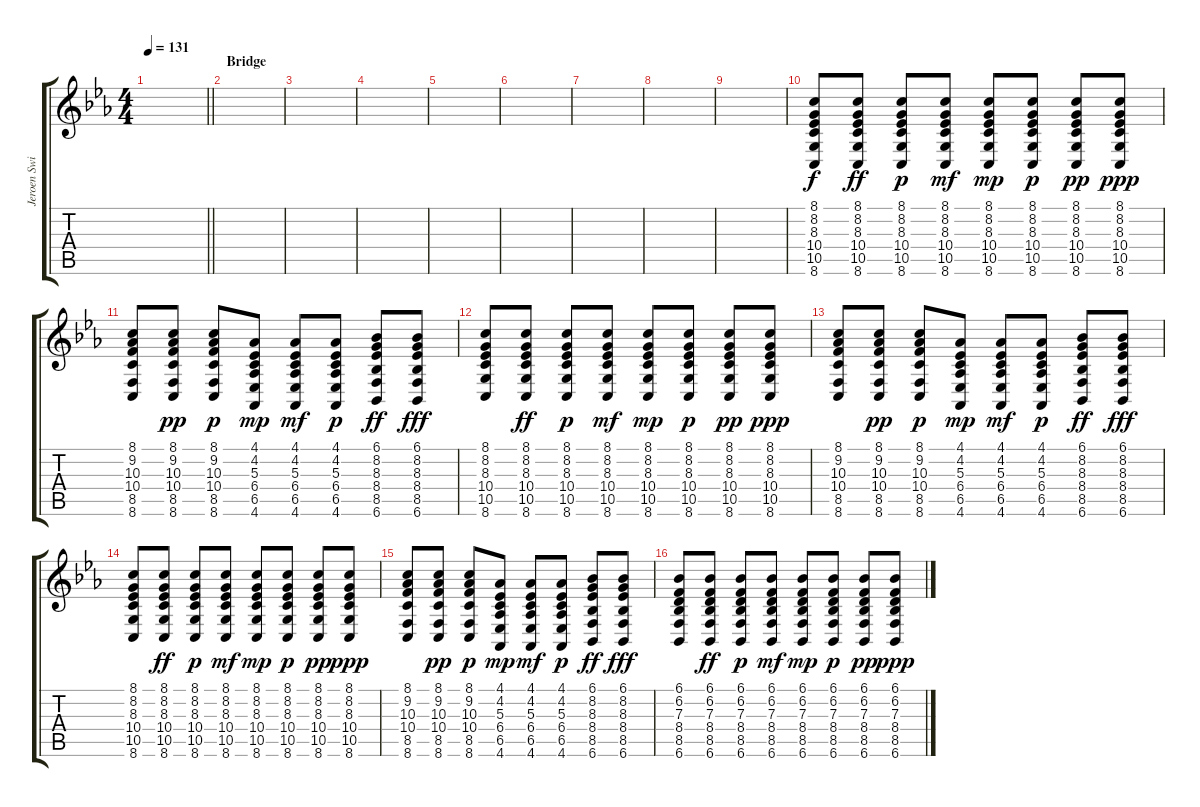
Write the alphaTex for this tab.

\track ("Jeroen Swinnen (Helicopter Effect)" "Jeroen Swi") {instrument breathnoise}
\staff {score tabs}
\tuning (E4 B3 G3 D3 A2 E2) {hide}
\ts (4 4)
\tempo 131
\clef g2
\barLineRight lightlight
\ks cminor
|
\section ("" "Bridge")
|
|
|
|
|
|
|
|
(8.1 8.2 8.3 10.4 10.5 8.6).8 (8.1 8.2 8.3 10.4 10.5 8.6).8{dy ff} (8.1 8.2 8.3 10.4 10.5 8.6).8{dy p} (8.1 8.2 8.3 10.4 10.5 8.6).8{dy mf} (8.1 8.2 8.3 10.4 10.5 8.6).8{dy mp} (8.1 8.2 8.3 10.4 10.5 8.6).8{dy p} (8.1 8.2 8.3 10.4 10.5 8.6).8{dy pp} (8.1 8.2 8.3 10.4 10.5 8.6).8{dy ppp} |
(8.1 9.2 10.3 10.4 8.5 8.6).8 (8.1 9.2 10.3 10.4 8.5 8.6).8{dy pp} (8.1 9.2 10.3 10.4 8.5 8.6).8{dy p} (4.1 4.2 5.3 6.4 6.5 4.6).8{dy mp} (4.1 4.2 5.3 6.4 6.5 4.6).8{dy mf} (4.1 4.2 5.3 6.4 6.5 4.6).8{dy p} (6.1 8.2 8.3 8.4 8.5 6.6).8{dy ff} (6.1 8.2 8.3 8.4 8.5 6.6).8{dy fff} |
(8.1 8.2 8.3 10.4 10.5 8.6).8 (8.1 8.2 8.3 10.4 10.5 8.6).8{dy ff} (8.1 8.2 8.3 10.4 10.5 8.6).8{dy p} (8.1 8.2 8.3 10.4 10.5 8.6).8{dy mf} (8.1 8.2 8.3 10.4 10.5 8.6).8{dy mp} (8.1 8.2 8.3 10.4 10.5 8.6).8{dy p} (8.1 8.2 8.3 10.4 10.5 8.6).8{dy pp} (8.1 8.2 8.3 10.4 10.5 8.6).8{dy ppp} |
(8.1 9.2 10.3 10.4 8.5 8.6).8 (8.1 9.2 10.3 10.4 8.5 8.6).8{dy pp} (8.1 9.2 10.3 10.4 8.5 8.6).8{dy p} (4.1 4.2 5.3 6.4 6.5 4.6).8{dy mp} (4.1 4.2 5.3 6.4 6.5 4.6).8{dy mf} (4.1 4.2 5.3 6.4 6.5 4.6).8{dy p} (6.1 8.2 8.3 8.4 8.5 6.6).8{dy ff} (6.1 8.2 8.3 8.4 8.5 6.6).8{dy fff} |
(8.1 8.2 8.3 10.4 10.5 8.6).8 (8.1 8.2 8.3 10.4 10.5 8.6).8{dy ff} (8.1 8.2 8.3 10.4 10.5 8.6).8{dy p} (8.1 8.2 8.3 10.4 10.5 8.6).8{dy mf} (8.1 8.2 8.3 10.4 10.5 8.6).8{dy mp} (8.1 8.2 8.3 10.4 10.5 8.6).8{dy p} (8.1 8.2 8.3 10.4 10.5 8.6).8{dy pp} (8.1 8.2 8.3 10.4 10.5 8.6).8{dy ppp} |
(8.1 9.2 10.3 10.4 8.5 8.6).8 (8.1 9.2 10.3 10.4 8.5 8.6).8{dy pp} (8.1 9.2 10.3 10.4 8.5 8.6).8{dy p} (4.1 4.2 5.3 6.4 6.5 4.6).8{dy mp} (4.1 4.2 5.3 6.4 6.5 4.6).8{dy mf} (4.1 4.2 5.3 6.4 6.5 4.6).8{dy p} (6.1 8.2 8.3 8.4 8.5 6.6).8{dy ff} (6.1 8.2 8.3 8.4 8.5 6.6).8{dy fff} |
(6.1 6.2 7.3 8.4 8.5 6.6).8 (6.1 6.2 7.3 8.4 8.5 6.6).8{dy ff} (6.1 6.2 7.3 8.4 8.5 6.6).8{dy p} (6.1 6.2 7.3 8.4 8.5 6.6).8{dy mf} (6.1 6.2 7.3 8.4 8.5 6.6).8{dy mp} (6.1 6.2 7.3 8.4 8.5 6.6).8{dy p} (6.1 6.2 7.3 8.4 8.5 6.6).8{dy pp} (6.1 6.2 7.3 8.4 8.5 6.6).8{dy ppp}
